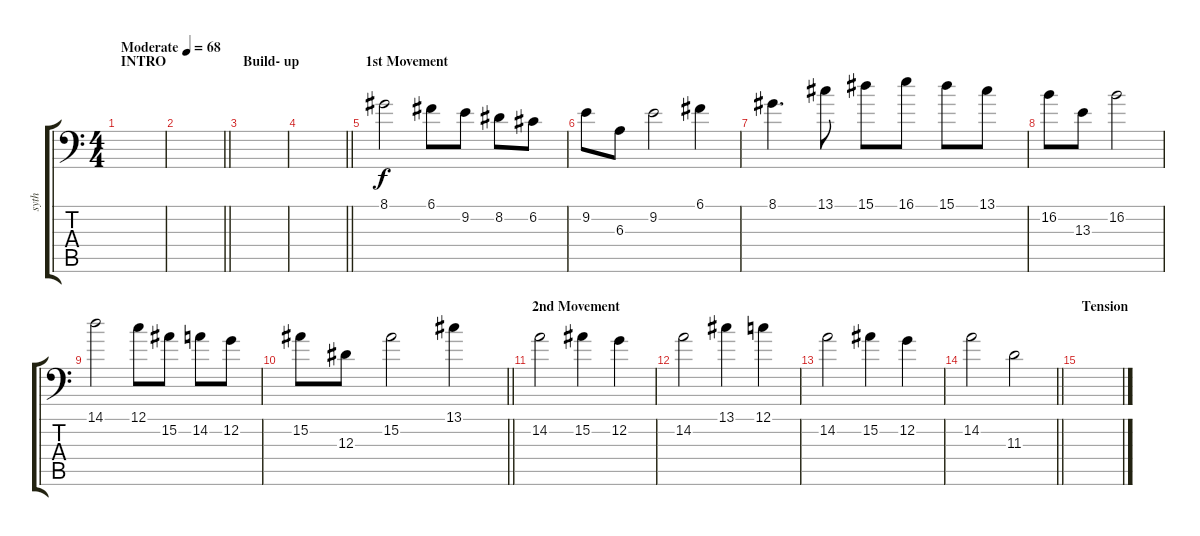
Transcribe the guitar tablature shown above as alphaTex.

\track ("syth" "syth") {instrument pad8sweep}
\staff {score tabs}
\tuning (C4 G3 Eb3 Bb2 F2 Bb1) {hide}
\ts (4 4)
\section ("" "INTRO")
\tempo (68 "Moderate")
\clef f4
\ks c
|
\barLineRight lightlight
|
\section ("" "Build- up")
|
\barLineRight lightlight
|
\section ("" "1st Movement")
8.1.2 6.1.8 9.2.8 8.2.8 6.2.8 |
9.2.8 6.3.8 9.2.2 6.1.4 |
8.1.4{d} 13.1.8 15.1.8 16.1.8 15.1.8 13.1.8 |
16.2.8 13.3.8 16.2.2 |
14.1.2 12.1.8 15.2.8 14.2.8 12.2.8 |
\barLineRight lightlight
15.2.8 12.3.8 15.2.2 13.1.4 |
\section ("" "2nd Movement")
14.2.2 15.2.4 12.2.4 |
14.2.2 13.1.4 12.1.4 |
14.2.2 15.2.4 12.2.4 |
\barLineRight lightlight
14.2.2 11.3.2 |
\section ("" "Tension")
